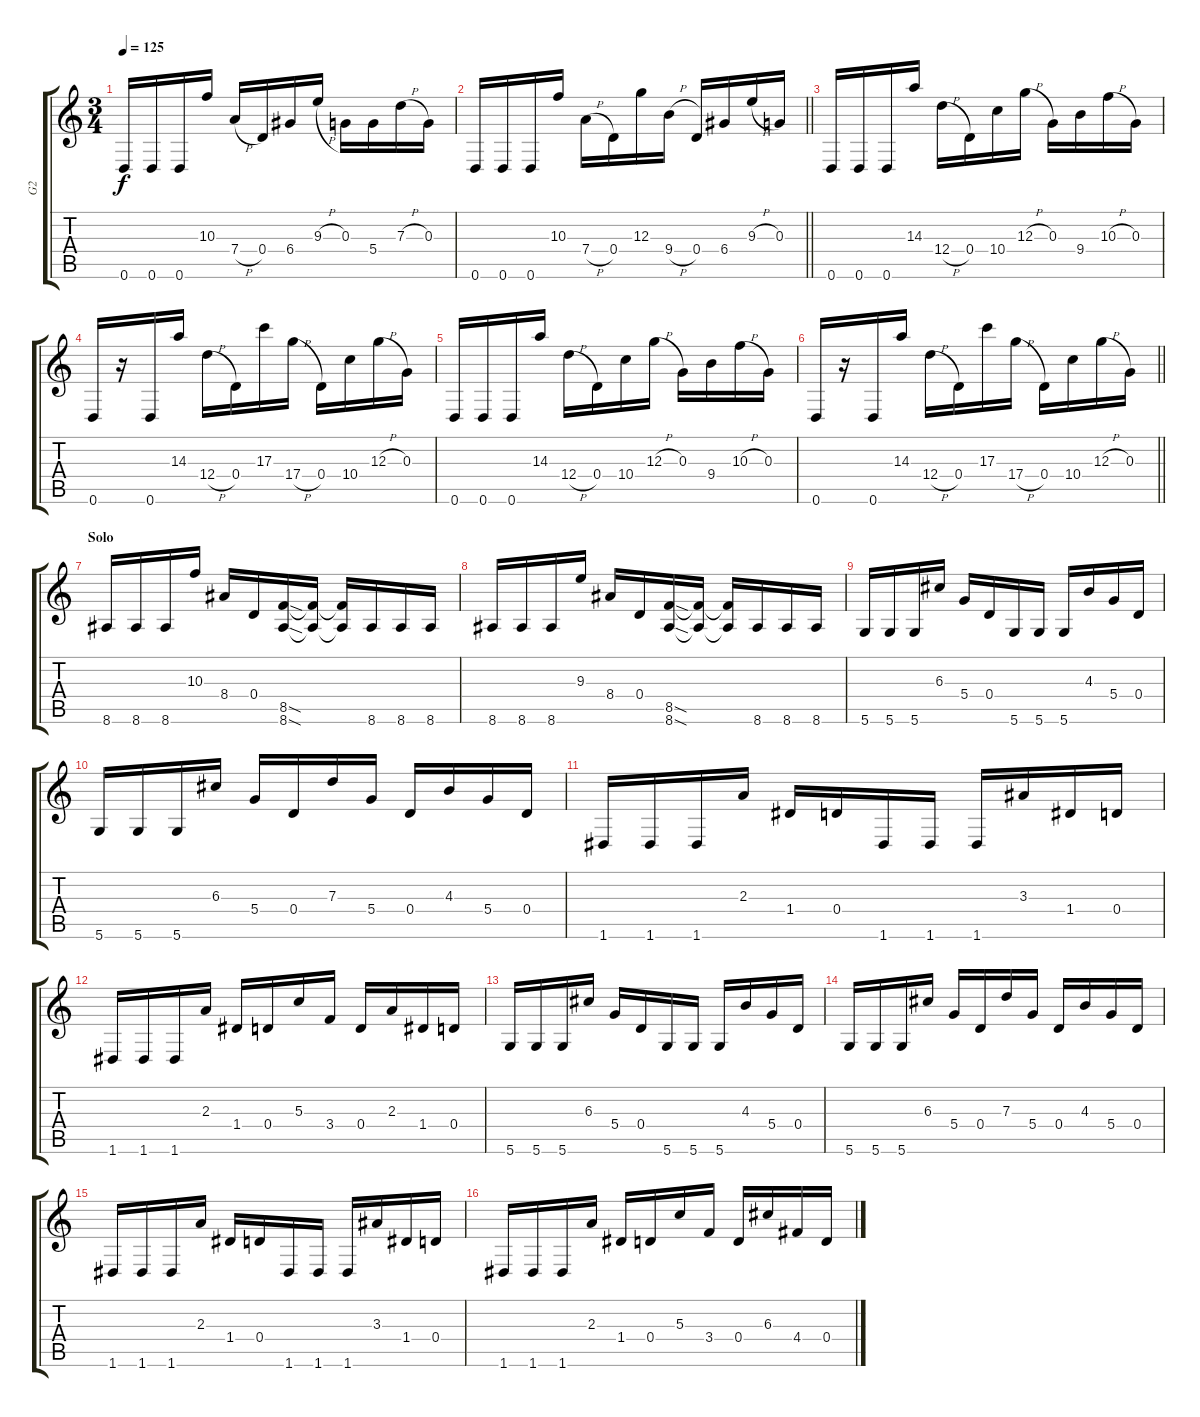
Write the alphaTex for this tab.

\track ("G2" "G2") {instrument overdrivenguitar}
\staff {score tabs}
\tuning (E4 B3 G3 D3 A2 D2) {hide}
\ts (3 4)
\tempo 125
\clef g2
\ks c
0.6.16{dy f} 0.6.16 0.6.16 10.3.16 7.4{h}.16 0.4.16 6.4.16 9.3{h}.16 0.3.16 5.4.16 7.3{h}.16 0.3.16 |
\barLineRight lightlight
0.6.16 0.6.16 0.6.16 10.3.16 7.4{h}.16 0.4.16 12.3.16 9.4{h}.16 0.4.16 6.4.16 9.3{h}.16 0.3.16 |
\section ("" "")
0.6.16 0.6.16 0.6.16 14.3.16 12.4{h}.16 0.4.16 10.4.16 12.3{h}.16 0.3.16 9.4.16 10.3{h}.16 0.3.16 |
0.6.16 r.16 0.6.16 14.3.16 12.4{h}.16 0.4.16 17.3.16 17.4{h}.16 0.4.16 10.4.16 12.3{h}.16 0.3.16 |
0.6.16 0.6.16 0.6.16 14.3.16 12.4{h}.16 0.4.16 10.4.16 12.3{h}.16 0.3.16 9.4.16 10.3{h}.16 0.3.16 |
\barLineRight lightlight
0.6.16 r.16 0.6.16 14.3.16 12.4{h}.16 0.4.16 17.3.16 17.4{h}.16 0.4.16 10.4.16 12.3{h}.16 0.3.16 |
\section ("" "Solo")
8.6.16 8.6.16 8.6.16 10.3.16 8.4.16 0.4.16 (8.5{sod} 8.6{sod}).16 (8.5{t} 8.6{t}).16 (8.5{t} 8.6{t}).16 8.6.16 8.6.16 8.6.16 |
8.6.16 8.6.16 8.6.16 9.3.16 8.4.16 0.4.16 (8.5{sod} 8.6{sod}).16 (8.5{t} 8.6{t}).16 (8.5{t} 8.6{t}).16 8.6.16 8.6.16 8.6.16 |
5.6.16 5.6.16 5.6.16 6.3.16 5.4.16 0.4.16 5.6.16 5.6.16 5.6.16 4.3.16 5.4.16 0.4.16 |
5.6.16 5.6.16 5.6.16 6.3.16 5.4.16 0.4.16 7.3.16 5.4.16 0.4.16 4.3.16 5.4.16 0.4.16 |
1.6.16 1.6.16 1.6.16 2.3.16 1.4.16 0.4.16 1.6.16 1.6.16 1.6.16 3.3.16 1.4.16 0.4.16 |
1.6.16 1.6.16 1.6.16 2.3.16 1.4.16 0.4.16 5.3.16 3.4.16 0.4.16 2.3.16 1.4.16 0.4.16 |
5.6.16 5.6.16 5.6.16 6.3.16 5.4.16 0.4.16 5.6.16 5.6.16 5.6.16 4.3.16 5.4.16 0.4.16 |
5.6.16 5.6.16 5.6.16 6.3.16 5.4.16 0.4.16 7.3.16 5.4.16 0.4.16 4.3.16 5.4.16 0.4.16 |
1.6.16 1.6.16 1.6.16 2.3.16 1.4.16 0.4.16 1.6.16 1.6.16 1.6.16 3.3.16 1.4.16 0.4.16 |
1.6.16 1.6.16 1.6.16 2.3.16 1.4.16 0.4.16 5.3.16 3.4.16 0.4.16 6.3.16 4.4.16 0.4.16
